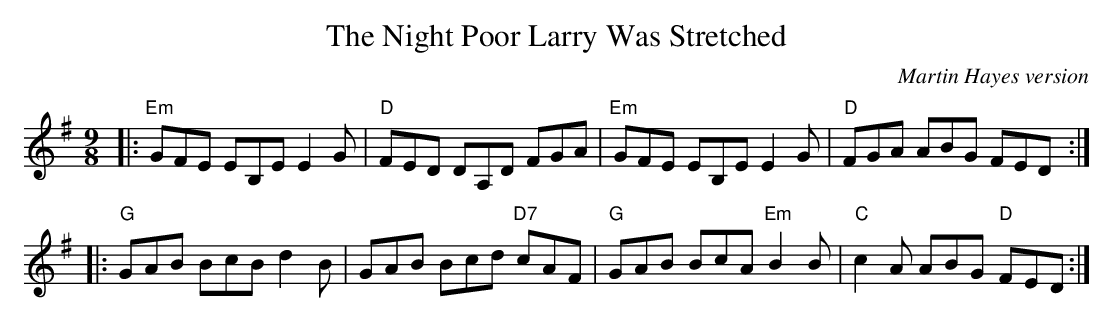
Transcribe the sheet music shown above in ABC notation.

X:1
T:Night Poor Larry Was Stretched, The
C:Martin Hayes version
M:9/8
L:1/8
K:G
Q:160
|:"Em"GFE EB,E E2G| "D" FED DA,D FGA| "Em" GFE EB,E E2G|"D" FGA ABG FED ::
"G" GAB BcB d2B|GAB Bcd "D7"cAF|"G"GAB BcA "Em"B2B|"C"c2A ABG "D"FED:|
